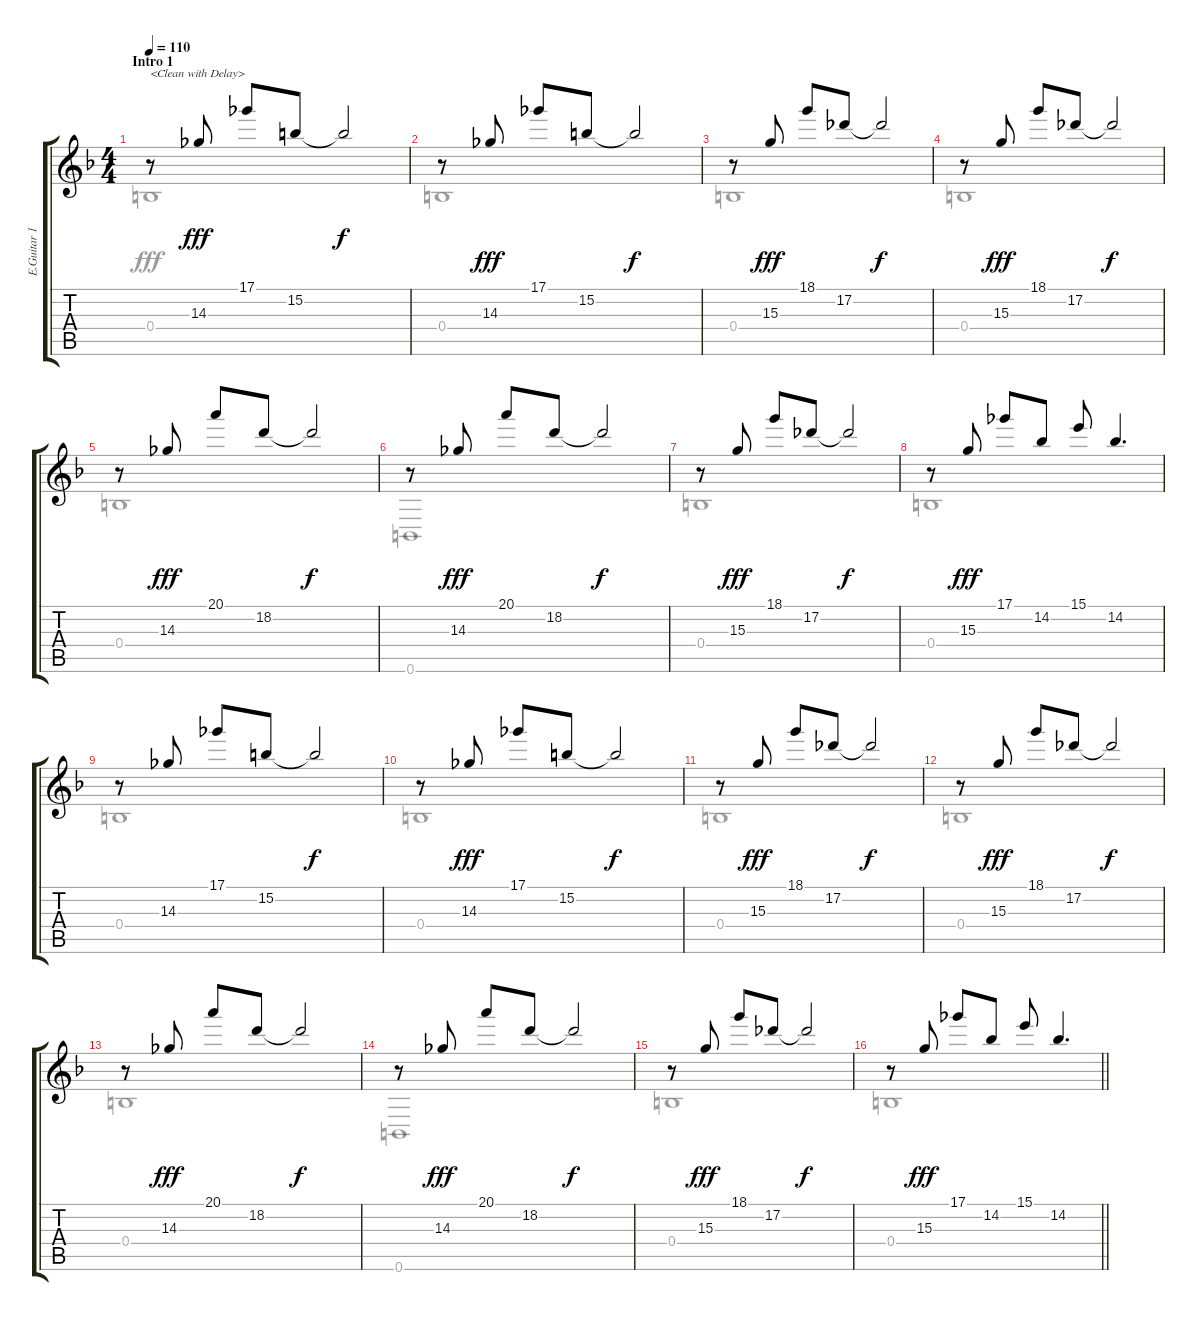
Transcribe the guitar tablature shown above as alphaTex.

\track ("E.Guitar 1 Uruha" "E.Guitar 1") {instrument distortionguitar}
\staff {score tabs}
\tuning (Db4 Ab3 E3 B2 Gb2 B1) {hide}
\voice
\ts (4 4)
\section ("" "Intro 1")
\tempo 110
\clef g2
\ks f
r.8{txt "<Clean with Delay>" dy fff volume 11 instrument electricguitarclean} 14.3.8 17.1.8 15.2.8 15.2{t}.2{dy f} |
r.8 14.3.8{dy fff} 17.1.8 15.2.8 15.2{t}.2{dy f} |
r.8 15.3.8{dy fff} 18.1.8 17.2.8 17.2{t}.2{dy f} |
r.8 15.3.8{dy fff} 18.1.8 17.2.8 17.2{t}.2{dy f} |
r.8 14.3.8{dy fff} 20.1.8 18.2.8 18.2{t}.2{dy f} |
r.8 14.3.8{dy fff} 20.1.8 18.2.8 18.2{t}.2{dy f} |
r.8 15.3.8{dy fff} 18.1.8 17.2.8 17.2{t}.2{dy f} |
r.8 15.3.8{dy fff} 17.1.8 14.2.8 15.1.8 14.2.4{d} |
r.8 14.3.8 17.1.8 15.2.8 15.2{t}.2{dy f} |
r.8 14.3.8{dy fff} 17.1.8 15.2.8 15.2{t}.2{dy f} |
r.8 15.3.8{dy fff} 18.1.8 17.2.8 17.2{t}.2{dy f} |
r.8 15.3.8{dy fff} 18.1.8 17.2.8 17.2{t}.2{dy f} |
r.8 14.3.8{dy fff} 20.1.8 18.2.8 18.2{t}.2{dy f} |
r.8 14.3.8{dy fff} 20.1.8 18.2.8 18.2{t}.2{dy f} |
r.8 15.3.8{dy fff} 18.1.8 17.2.8 17.2{t}.2{dy f} |
\barLineRight lightlight
r.8 15.3.8{dy fff} 17.1.8 14.2.8 15.1.8 14.2.4{d}
\voice
\clef g2
\ottava regular
\simile none
\ks f
0.4.1{dy fff} |
0.4.1 |
0.4.1 |
0.4.1 |
0.4.1 |
0.6.1 |
0.4.1 |
0.4.1 |
0.4.1 |
0.4.1 |
0.4.1 |
0.4.1 |
0.4.1 |
0.6.1 |
0.4.1 |
\barLineRight lightlight
0.4.1
